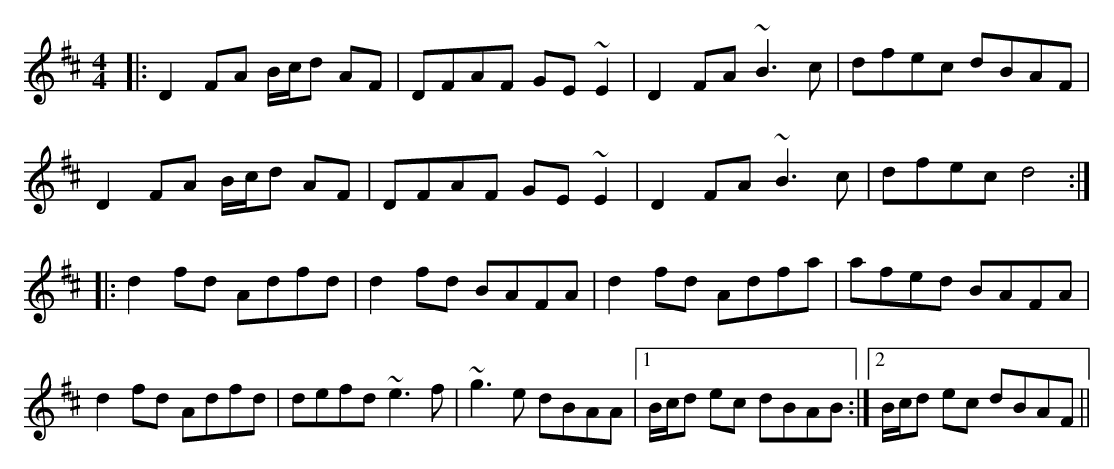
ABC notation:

X:1
M:4/4
K:D
|:D2FA B/c/d AF|DFAF GE~E2|D2FA ~B3c|dfec dBAF|
D2FA B/c/d AF|DFAF GE~E2|D2FA ~B3c|dfec d4:|
|:d2fd Adfd|d2fd BAFA|d2fd Adfa|afed BAFA|
d2fd Adfd|defd ~e3f|~g3e dBAA|1 B/c/d ec dBAB:|2 B/c/d ec dBAF||
